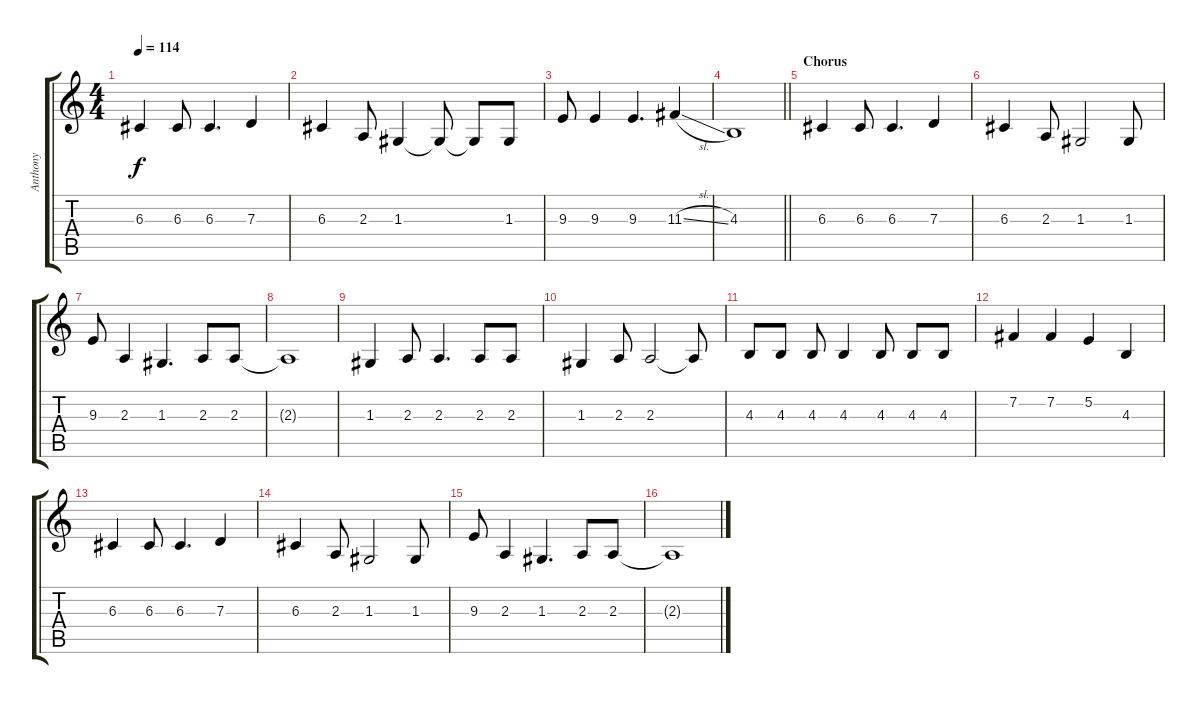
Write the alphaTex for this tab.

\track ("Anthony" "Anthony") {instrument flute}
\staff {score tabs}
\tuning (E4 B3 G3 D3 A2 E2) {hide}
\ts (4 4)
\tempo 114
\clef g2
\ks c
6.3.4{dy f} 6.3.8 6.3.4{d} 7.3.4 |
6.3.4 2.3.8 1.3.4 1.3{t}.8 1.3{t}.8 1.3.8 |
9.3.8 9.3.4 9.3.4{d} 11.3{sl}.4 |
\barLineRight lightlight
4.3.1 |
\section ("" "Chorus")
6.3.4 6.3.8 6.3.4{d} 7.3.4 |
6.3.4 2.3.8 1.3.2 1.3.8 |
9.3.8 2.3.4 1.3.4{d} 2.3.8 2.3.8 |
2.3{t}.1 |
1.3.4 2.3.8 2.3.4{d} 2.3.8 2.3.8 |
1.3.4 2.3.8 2.3.2 2.3{t}.8 |
4.3.8 4.3.8 4.3.8 4.3.4 4.3.8 4.3.8 4.3.8 |
7.2.4 7.2.4 5.2.4 4.3.4 |
6.3.4 6.3.8 6.3.4{d} 7.3.4 |
6.3.4 2.3.8 1.3.2 1.3.8 |
9.3.8 2.3.4 1.3.4{d} 2.3.8 2.3.8 |
2.3{t}.1
